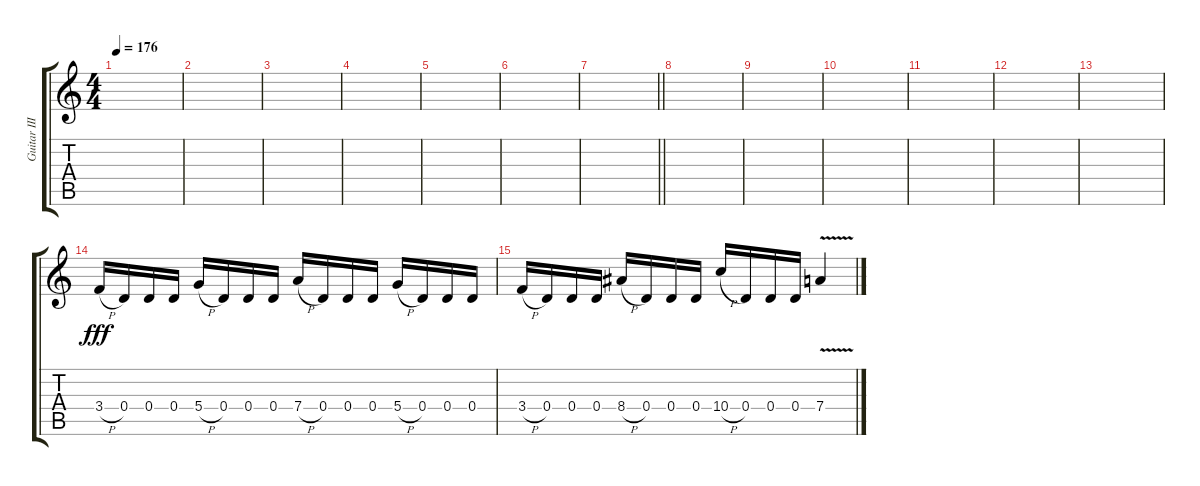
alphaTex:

\track ("Guitar III" "Guitar III") {instrument distortionguitar}
\staff {score tabs}
\tuning (E4 B3 G3 D3 A2 E2) {hide}
\ts (4 4)
\tempo 176
\clef g2
\ks c
|
|
|
|
|
|
\barLineRight lightlight
|
\section ("" "")
|
|
|
|
|
|
3.4{h}.16{dy fff} 0.4.16 0.4.16 0.4.16 5.4{h}.16 0.4.16 0.4.16 0.4.16 7.4{h}.16 0.4.16 0.4.16 0.4.16 5.4{h}.16 0.4.16 0.4.16 0.4.16 |
3.4{h}.16 0.4.16 0.4.16 0.4.16 8.4{h}.16 0.4.16 0.4.16 0.4.16 10.4{h}.16 0.4.16 0.4.16 0.4.16 7.4{v}.4
